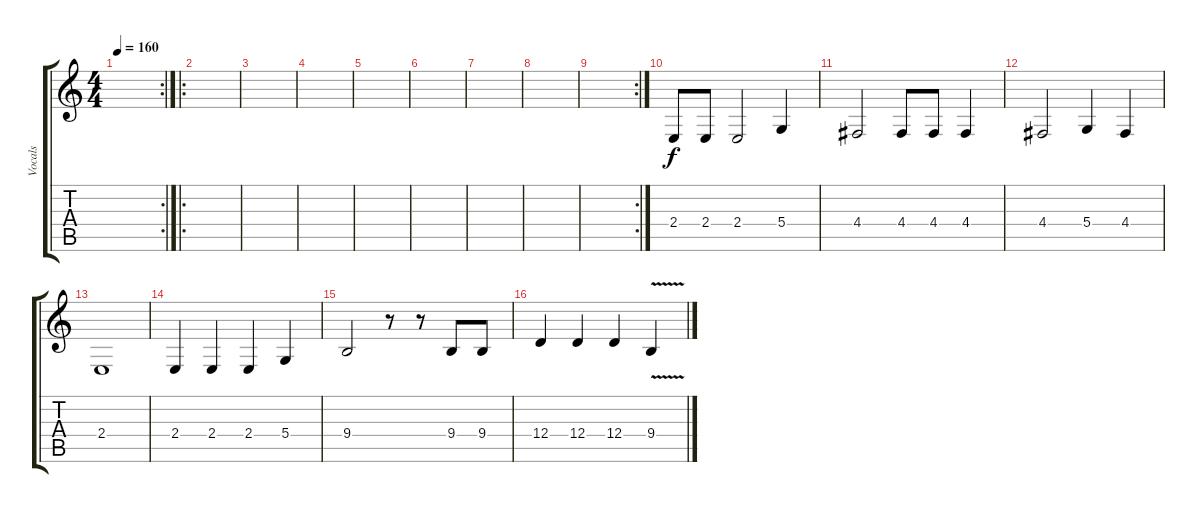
\track ("Vocals" "Vocals") {mute instrument baritonesax}
\staff {score tabs}
\tuning (E4 B3 G3 D3 A2 E2) {hide}
\rc 2
\ts (4 4)
\tempo 160
\clef g2
\ks c
|
\ro
|
|
|
|
|
|
|
\rc 2
|
2.4.8 2.4.8 2.4.2 5.4.4 |
4.4.2 4.4.8 4.4.8 4.4.4 |
4.4.2 5.4.4 4.4.4 |
2.4.1 |
2.4.4 2.4.4 2.4.4 5.4.4 |
9.4.2 r.8 r.8 9.4.8 9.4.8 |
12.4.4 12.4.4 12.4.4 9.4{v}.4
